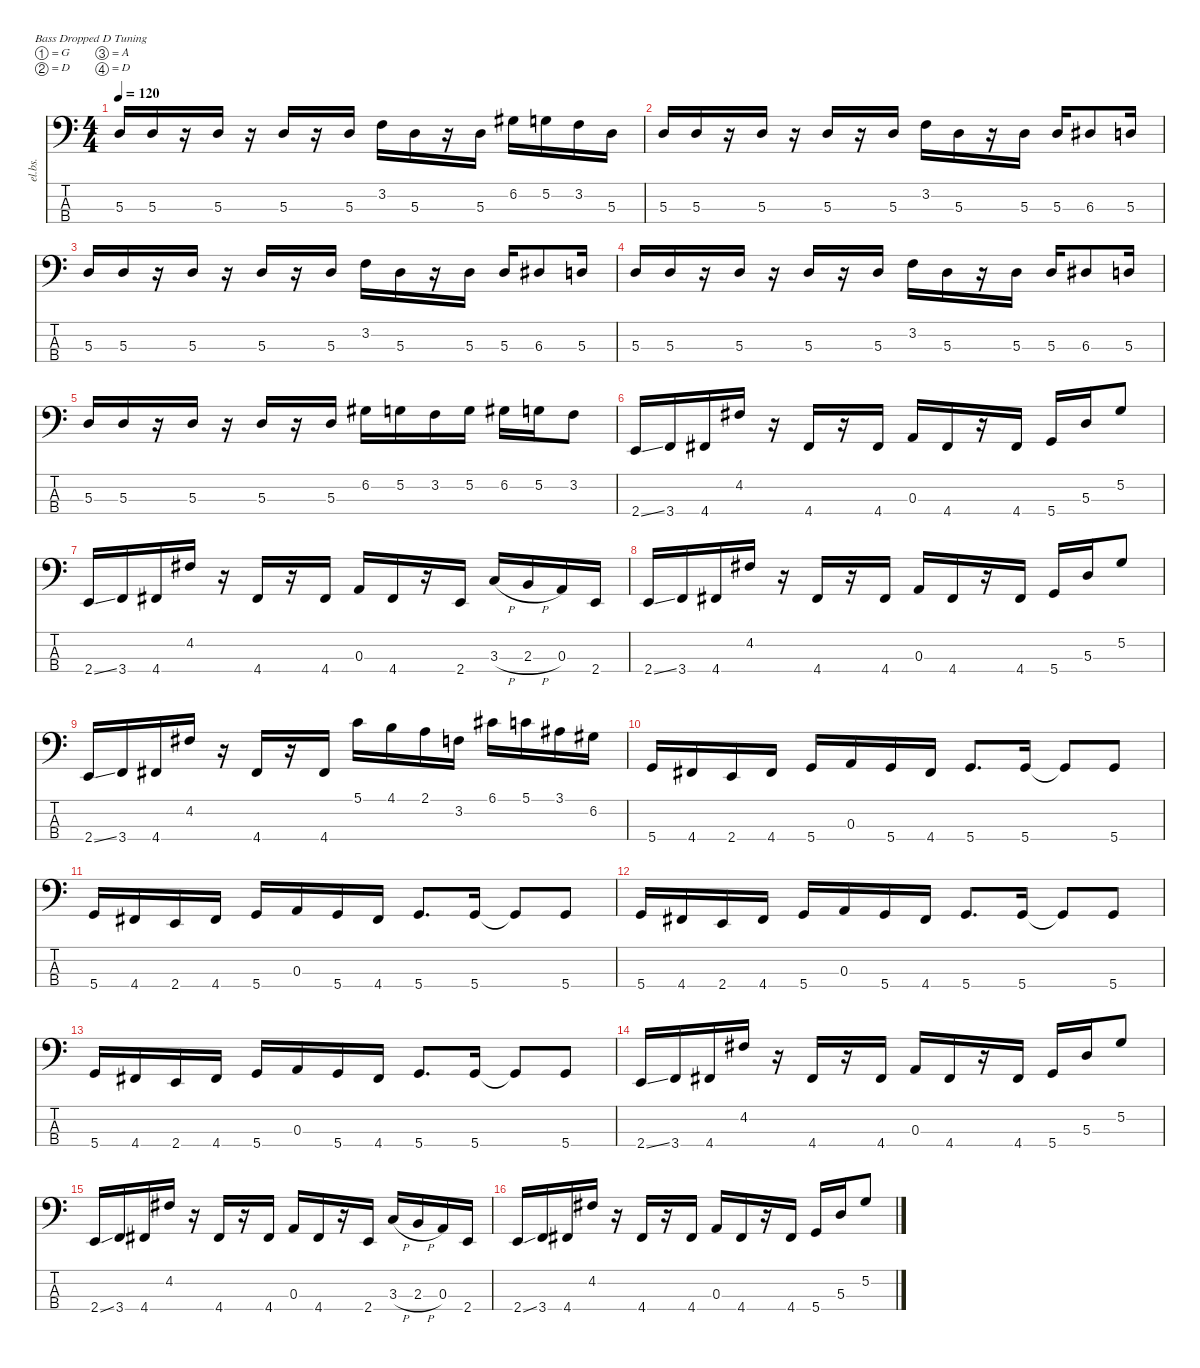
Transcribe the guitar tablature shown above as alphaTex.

\defaultSystemsLayout 4
\hideDynamics
\bracketExtendMode nobrackets
\otherSystemsTrackNameOrientation horizontal
\track ("Ellefson" "el.bs.") {instrument electricbasspick}
\staff {score tabs}
\tuning (G2 D2 A1 D1)
\ts (4 4)
\tempo 120
\clef f4
\ks c
5.3.16{dy f beam Up} 5.3.16{beam Up} r.16{beam Up} 5.3.16{beam Up} r.16{beam Up} 5.3.16{beam Up} r.16{beam Up} 5.3.16{beam Up} 3.2.16{beam Down} 5.3.16{beam Down} r.16{beam Down} 5.3.16{beam Down} 6.2{acc #}.16{beam Down} 5.2.16{beam Down} 3.2.16{beam Down} 5.3.16{beam Down} |
5.3.16{beam Up} 5.3.16{beam Up} r.16{beam Up} 5.3.16{beam Up} r.16{beam Up} 5.3.16{beam Up} r.16{beam Up} 5.3.16{beam Up} 3.2.16{beam Down} 5.3.16{beam Down} r.16{beam Down} 5.3.16{beam Down} 5.3.16{beam Up} 6.3{acc #}.8{beam Up} 5.3.16{beam Up} |
5.3.16{beam Up} 5.3.16{beam Up} r.16{beam Up} 5.3.16{beam Up} r.16{beam Up} 5.3.16{beam Up} r.16{beam Up} 5.3.16{beam Up} 3.2.16{beam Down} 5.3.16{beam Down} r.16{beam Down} 5.3.16{beam Down} 5.3.16{beam Up} 6.3{acc #}.8{beam Up} 5.3.16{beam Up} |
5.3.16{beam Up} 5.3.16{beam Up} r.16{beam Up} 5.3.16{beam Up} r.16{beam Up} 5.3.16{beam Up} r.16{beam Up} 5.3.16{beam Up} 3.2.16{beam Down} 5.3.16{beam Down} r.16{beam Down} 5.3.16{beam Down} 5.3.16{beam Up} 6.3{acc #}.8{beam Up} 5.3.16{beam Up} |
5.3.16{beam Up} 5.3.16{beam Up} r.16{beam Up} 5.3.16{beam Up} r.16{beam Up} 5.3.16{beam Up} r.16{beam Up} 5.3.16{beam Up} 6.2{acc #}.16{beam Down} 5.2.16{beam Down} 3.2.16{beam Down} 5.2.16{beam Down} 6.2{acc #}.16{beam Down} 5.2.16{beam Down} 3.2.8{beam Down} |
2.4{ss}.16{beam Up} 3.4.16{beam Up} 4.4{acc #}.16{beam Up} 4.2{acc #}.16{beam Up} r.16{beam Up} 4.4{acc #}.16{beam Up} r.16{beam Up} 4.4{acc #}.16{beam Up} 0.3.16{beam Up} 4.4{acc #}.16{beam Up} r.16{beam Up} 4.4{acc #}.16{beam Up} 5.4.16{beam Up} 5.3.16{beam Up} 5.2.8{beam Up} |
2.4{ss}.16{beam Up} 3.4.16{beam Up} 4.4{acc #}.16{beam Up} 4.2{acc #}.16{beam Up} r.16{beam Up} 4.4{acc #}.16{beam Up} r.16{beam Up} 4.4{acc #}.16{beam Up} 0.3.16{beam Up} 4.4{acc #}.16{beam Up} r.16{beam Up} 2.4.16{beam Up} 3.3{h}.16{beam Up} 2.3{h}.16{beam Up} 0.3.16{beam Up} 2.4.16{beam Up} |
2.4{ss}.16{beam Up} 3.4.16{beam Up} 4.4{acc #}.16{beam Up} 4.2{acc #}.16{beam Up} r.16{beam Up} 4.4{acc #}.16{beam Up} r.16{beam Up} 4.4{acc #}.16{beam Up} 0.3.16{beam Up} 4.4{acc #}.16{beam Up} r.16{beam Up} 4.4{acc #}.16{beam Up} 5.4.16{beam Up} 5.3.16{beam Up} 5.2.8{beam Up} |
2.4{ss}.16{beam Up} 3.4.16{beam Up} 4.4{acc #}.16{beam Up} 4.2{acc #}.16{beam Up} r.16{beam Up} 4.4{acc #}.16{beam Up} r.16{beam Up} 4.4{acc #}.16{beam Up} 5.1.16{beam Down} 4.1.16{beam Down} 2.1.16{beam Down} 3.2.16{beam Down} 6.1{acc #}.16{beam Down} 5.1.16{beam Down} 3.1{acc #}.16{beam Down} 6.2{acc #}.16{beam Down} |
5.4.16{beam Up} 4.4{acc #}.16{beam Up} 2.4.16{beam Up} 4.4{acc #}.16{beam Up} 5.4.16{beam Up} 0.3.16{beam Up} 5.4.16{beam Up} 4.4{acc #}.16{beam Up} 5.4.8{d beam Up} 5.4.16{beam Up} 5.4{t}.8{beam Up} 5.4.8{beam Up} |
5.4.16{beam Up} 4.4{acc #}.16{beam Up} 2.4.16{beam Up} 4.4{acc #}.16{beam Up} 5.4.16{beam Up} 0.3.16{beam Up} 5.4.16{beam Up} 4.4{acc #}.16{beam Up} 5.4.8{d beam Up} 5.4.16{beam Up} 5.4{t}.8{beam Up} 5.4.8{beam Up} |
5.4.16{beam Up} 4.4{acc #}.16{beam Up} 2.4.16{beam Up} 4.4{acc #}.16{beam Up} 5.4.16{beam Up} 0.3.16{beam Up} 5.4.16{beam Up} 4.4{acc #}.16{beam Up} 5.4.8{d beam Up} 5.4.16{beam Up} 5.4{t}.8{beam Up} 5.4.8{beam Up} |
5.4.16{beam Up} 4.4{acc #}.16{beam Up} 2.4.16{beam Up} 4.4{acc #}.16{beam Up} 5.4.16{beam Up} 0.3.16{beam Up} 5.4.16{beam Up} 4.4{acc #}.16{beam Up} 5.4.8{d beam Up} 5.4.16{beam Up} 5.4{t}.8{beam Up} 5.4.8{beam Up} |
2.4{ss}.16{beam Up} 3.4.16{beam Up} 4.4{acc #}.16{beam Up} 4.2{acc #}.16{beam Up} r.16{beam Up} 4.4{acc #}.16{beam Up} r.16{beam Up} 4.4{acc #}.16{beam Up} 0.3.16{beam Up} 4.4{acc #}.16{beam Up} r.16{beam Up} 4.4{acc #}.16{beam Up} 5.4.16{beam Up} 5.3.16{beam Up} 5.2.8{beam Up} |
2.4{ss}.16{beam Up} 3.4.16{beam Up} 4.4{acc #}.16{beam Up} 4.2{acc #}.16{beam Up} r.16{beam Up} 4.4{acc #}.16{beam Up} r.16{beam Up} 4.4{acc #}.16{beam Up} 0.3.16{beam Up} 4.4{acc #}.16{beam Up} r.16{beam Up} 2.4.16{beam Up} 3.3{h}.16{beam Up} 2.3{h}.16{beam Up} 0.3.16{beam Up} 2.4.16{beam Up} |
2.4{ss}.16{beam Up} 3.4.16{beam Up} 4.4{acc #}.16{beam Up} 4.2{acc #}.16{beam Up} r.16{beam Up} 4.4{acc #}.16{beam Up} r.16{beam Up} 4.4{acc #}.16{beam Up} 0.3.16{beam Up} 4.4{acc #}.16{beam Up} r.16{beam Up} 4.4{acc #}.16{beam Up} 5.4.16{beam Up} 5.3.16{beam Up} 5.2.8{beam Up}
